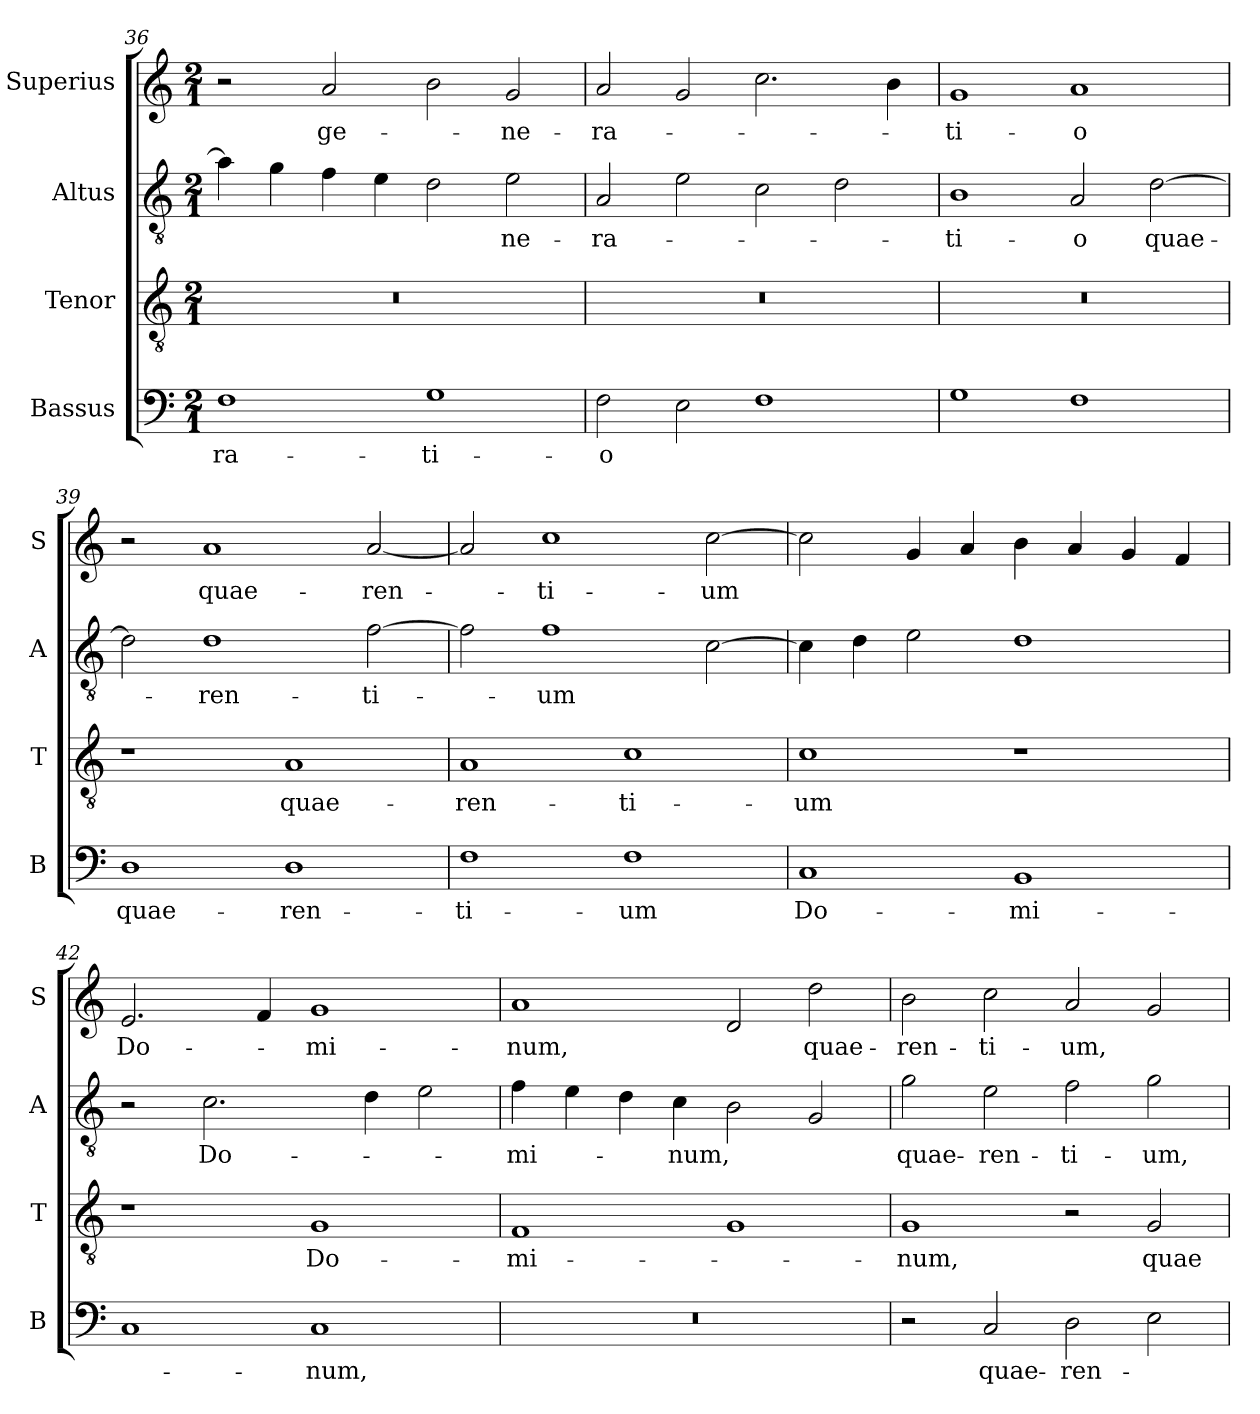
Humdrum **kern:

**kern	**text	**kern	**text	**kern	**text	**kern	**text
*part4	*part4	*part3	*part3	*part2	*part2	*part1	*part1
*staff4	*staff4	*staff3	*staff3	*staff2	*staff2	*staff1	*staff1
*I"Bassus	*	*I"Tenor	*	*I"Altus	*	*I"Superius	*
*I'B	*	*I'T	*	*I'A	*	*I'S	*
*clefF4	*	*clefGv2	*	*clefGv2	*	*clefG2	*
*k[]	*	*k[]	*	*k[]	*	*k[]	*
*M2/1	*	*M2/1	*	*M2/1	*	*M2/1	*
=36	=36	=36	=36	=36	=36	=36	=36
1F	-ra-	0r	.	4a]	.	2r	.
.	.	.	.	4g	.	.	.
.	.	.	.	4f	.	2a	ge-
.	.	.	.	4e	.	.	.
1G	-ti-	.	.	2d	.	2b	.
.	.	.	.	2e	-ne-	2g	-ne-
=37	=37	=37	=37	=37	=37	=37	=37
2F	-o	0r	.	2A	-ra-	2a	-ra-
2E	.	.	.	2e	.	2g	.
1F	.	.	.	2c	.	2.cc	.
.	.	.	.	2d	.	.	.
.	.	.	.	.	.	4b	.
=38	=38	=38	=38	=38	=38	=38	=38
1G	.	0r	.	1B	-ti-	1g	-ti-
1F	.	.	.	2A	-o	1a	-o
.	.	.	.	[2d	quae-	.	.
=39	=39	=39	=39	=39	=39	=39	=39
1D	quae-	1r	.	2d]	.	2r	.
.	.	.	.	1d	-ren-	1a	quae-
1D	-ren-	1A	quae-	.	.	.	.
.	.	.	.	[2f	-ti-	[2a	-ren-
=40	=40	=40	=40	=40	=40	=40	=40
1F	-ti-	1A	-ren-	2f]	.	2a]	.
.	.	.	.	1f	-um	1cc	-ti-
1F	-um	1c	-ti-	.	.	.	.
.	.	.	.	[2c	.	[2cc	-um
=41	=41	=41	=41	=41	=41	=41	=41
1C	Do-	1c	-um	4c]	.	2cc]	.
.	.	.	.	4d	.	.	.
.	.	.	.	2e	.	4g	.
.	.	.	.	.	.	4a	.
1BB	-mi-	1r	.	1d	.	4b	.
.	.	.	.	.	.	4a	.
.	.	.	.	.	.	4g	.
.	.	.	.	.	.	4f	.
=42	=42	=42	=42	=42	=42	=42	=42
1C	.	1r	.	2r	.	2.e	Do-
.	.	.	.	2.c	Do-	.	.
.	.	.	.	.	.	4f	.
1C	-num,	1G	Do-	.	.	1g	-mi-
.	.	.	.	4d	.	.	.
.	.	.	.	2e	.	.	.
=43	=43	=43	=43	=43	=43	=43	=43
0r	.	1F	-mi-	4f	-mi-	1a	-num,
.	.	.	.	4e	.	.	.
.	.	.	.	4d	.	.	.
.	.	.	.	4c	-num,	.	.
.	.	1G	.	2B	.	2d	.
.	.	.	.	2G	.	2dd	quae-
=44	=44	=44	=44	=44	=44	=44	=44
2r	.	1G	-num,	2g	quae-	2b	-ren-
2C	quae-	.	.	2e	-ren-	2cc	-ti-
2D	-ren-	2r	.	2f	-ti-	2a	-um,
2E	.	2G	quae-	2g	-um,	2g	.
=	=	=	=	=	=	=	=
*-	*-	*-	*-	*-	*-	*-	*-
